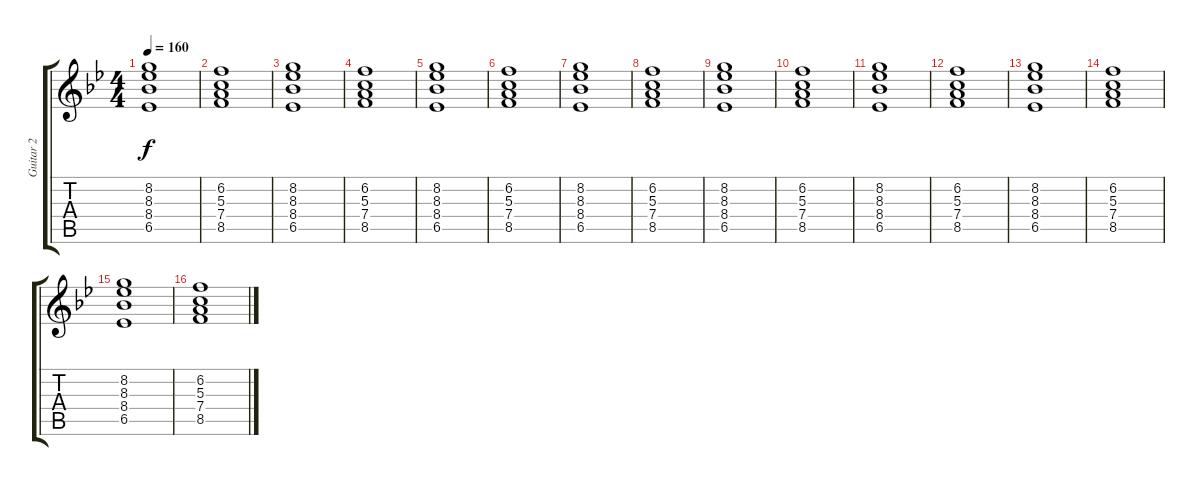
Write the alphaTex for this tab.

\track ("Guitar 2" "Guitar 2") {instrument electricguitarjazz}
\staff {score tabs}
\tuning (E4 B3 G3 D3 A2 E2) {hide}
\ts (4 4)
\tempo 160
\clef g2
\ks bb
(8.2 8.3 8.4 6.5).1{dy f} |
(6.2 5.3 7.4 8.5).1 |
(8.2 8.3 8.4 6.5).1 |
(6.2 5.3 7.4 8.5).1 |
(8.2 8.3 8.4 6.5).1 |
(6.2 5.3 7.4 8.5).1 |
(8.2 8.3 8.4 6.5).1 |
(6.2 5.3 7.4 8.5).1 |
(8.2 8.3 8.4 6.5).1 |
(6.2 5.3 7.4 8.5).1 |
(8.2 8.3 8.4 6.5).1 |
(6.2 5.3 7.4 8.5).1 |
(8.2 8.3 8.4 6.5).1 |
(6.2 5.3 7.4 8.5).1 |
(8.2 8.3 8.4 6.5).1 |
(6.2 5.3 7.4 8.5).1
